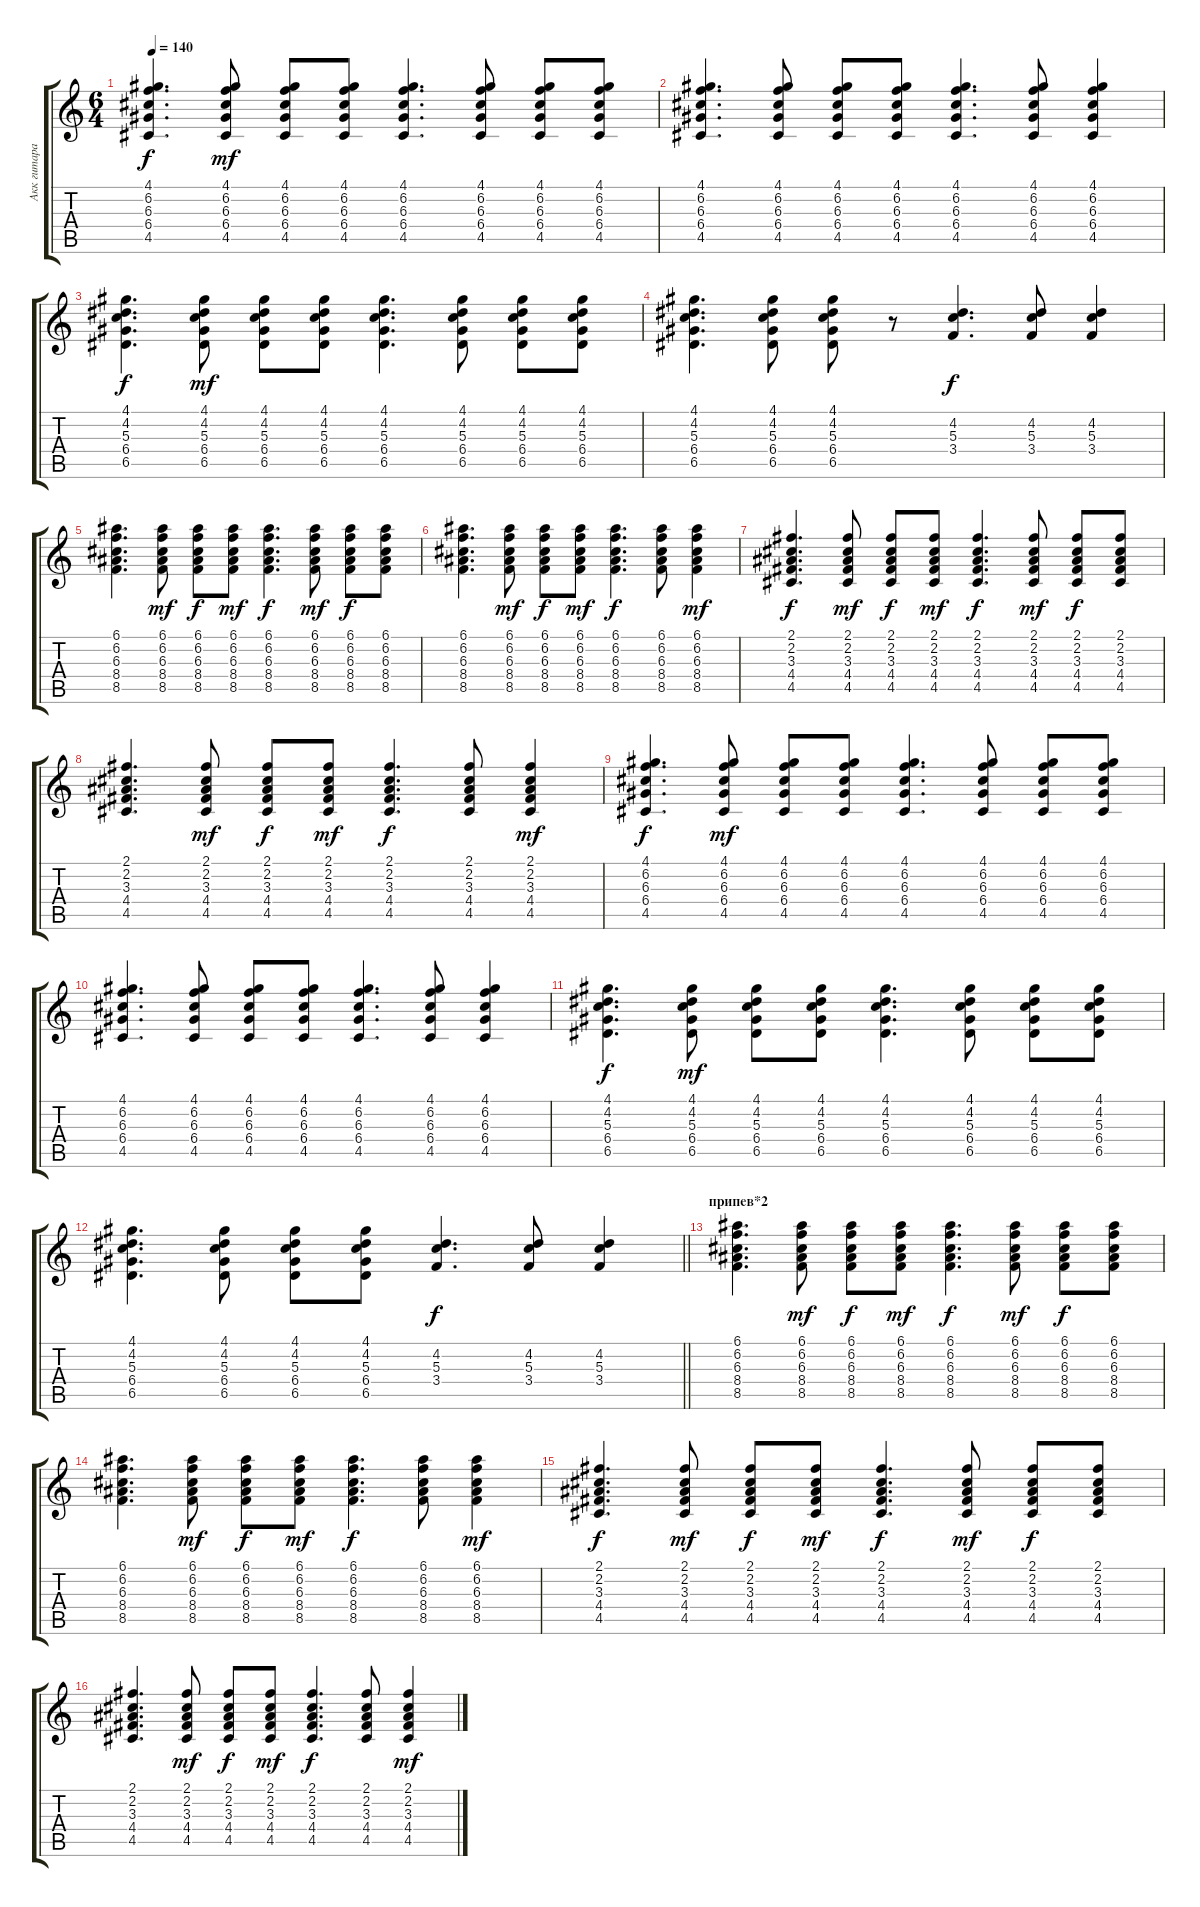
\track ("Акк гитара" "Акк гитара") {instrument acousticguitarsteel}
\staff {score tabs}
\tuning (E4 B3 G3 D3 A2 E2) {hide}
\ts (6 4)
\tempo 140
\clef g2
\ks c
(4.1 6.2 6.3 6.4 4.5).4{d dy f} (4.1 6.2 6.3 6.4 4.5).8{dy mf} (4.1 6.2 6.3 6.4 4.5).8 (4.1 6.2 6.3 6.4 4.5).8 (4.1 6.2 6.3 6.4 4.5).4{d} (4.1 6.2 6.3 6.4 4.5).8 (4.1 6.2 6.3 6.4 4.5).8 (4.1 6.2 6.3 6.4 4.5).8 |
(4.1 6.2 6.3 6.4 4.5).4{d} (4.1 6.2 6.3 6.4 4.5).8 (4.1 6.2 6.3 6.4 4.5).8 (4.1 6.2 6.3 6.4 4.5).8 (4.1 6.2 6.3 6.4 4.5).4{d} (4.1 6.2 6.3 6.4 4.5).8 (4.1 6.2 6.3 6.4 4.5).4 |
(4.1 4.2 5.3 6.4 6.5).4{d dy f} (4.1 4.2 5.3 6.4 6.5).8{dy mf} (4.1 4.2 5.3 6.4 6.5).8 (4.1 4.2 5.3 6.4 6.5).8 (4.1 4.2 5.3 6.4 6.5).4{d} (4.1 4.2 5.3 6.4 6.5).8 (4.1 4.2 5.3 6.4 6.5).8 (4.1 4.2 5.3 6.4 6.5).8 |
(4.1 4.2 5.3 6.4 6.5).4{d} (4.1 4.2 5.3 6.4 6.5).8 (4.1 4.2 5.3 6.4 6.5).8 r.8 (4.2 5.3 3.4).4{d dy f} (4.2 5.3 3.4).8 (4.2 5.3 3.4).4 |
(6.1 6.2 6.3 8.4 8.5).4{d} (6.1 6.2 6.3 8.4 8.5).8{dy mf} (6.1 6.2 6.3 8.4 8.5).8{dy f} (6.1 6.2 6.3 8.4 8.5).8{dy mf} (6.1 6.2 6.3 8.4 8.5).4{d dy f} (6.1 6.2 6.3 8.4 8.5).8{dy mf} (6.1 6.2 6.3 8.4 8.5).8{dy f} (6.1 6.2 6.3 8.4 8.5).8 |
(6.1 6.2 6.3 8.4 8.5).4{d} (6.1 6.2 6.3 8.4 8.5).8{dy mf} (6.1 6.2 6.3 8.4 8.5).8{dy f} (6.1 6.2 6.3 8.4 8.5).8{dy mf} (6.1 6.2 6.3 8.4 8.5).4{d dy f} (6.1 6.2 6.3 8.4 8.5).8 (6.1 6.2 6.3 8.4 8.5).4{dy mf} |
(2.1 2.2 3.3 4.4 4.5).4{d dy f} (2.1 2.2 3.3 4.4 4.5).8{dy mf} (2.1 2.2 3.3 4.4 4.5).8{dy f} (2.1 2.2 3.3 4.4 4.5).8{dy mf} (2.1 2.2 3.3 4.4 4.5).4{d dy f} (2.1 2.2 3.3 4.4 4.5).8{dy mf} (2.1 2.2 3.3 4.4 4.5).8{dy f} (2.1 2.2 3.3 4.4 4.5).8 |
(2.1 2.2 3.3 4.4 4.5).4{d} (2.1 2.2 3.3 4.4 4.5).8{dy mf} (2.1 2.2 3.3 4.4 4.5).8{dy f} (2.1 2.2 3.3 4.4 4.5).8{dy mf} (2.1 2.2 3.3 4.4 4.5).4{d dy f} (2.1 2.2 3.3 4.4 4.5).8 (2.1 2.2 3.3 4.4 4.5).4{dy mf} |
(4.1 6.2 6.3 6.4 4.5).4{d dy f} (4.1 6.2 6.3 6.4 4.5).8{dy mf} (4.1 6.2 6.3 6.4 4.5).8 (4.1 6.2 6.3 6.4 4.5).8 (4.1 6.2 6.3 6.4 4.5).4{d} (4.1 6.2 6.3 6.4 4.5).8 (4.1 6.2 6.3 6.4 4.5).8 (4.1 6.2 6.3 6.4 4.5).8 |
(4.1 6.2 6.3 6.4 4.5).4{d} (4.1 6.2 6.3 6.4 4.5).8 (4.1 6.2 6.3 6.4 4.5).8 (4.1 6.2 6.3 6.4 4.5).8 (4.1 6.2 6.3 6.4 4.5).4{d} (4.1 6.2 6.3 6.4 4.5).8 (4.1 6.2 6.3 6.4 4.5).4 |
(4.1 4.2 5.3 6.4 6.5).4{d dy f} (4.1 4.2 5.3 6.4 6.5).8{dy mf} (4.1 4.2 5.3 6.4 6.5).8 (4.1 4.2 5.3 6.4 6.5).8 (4.1 4.2 5.3 6.4 6.5).4{d} (4.1 4.2 5.3 6.4 6.5).8 (4.1 4.2 5.3 6.4 6.5).8 (4.1 4.2 5.3 6.4 6.5).8 |
\barLineRight lightlight
(4.1 4.2 5.3 6.4 6.5).4{d} (4.1 4.2 5.3 6.4 6.5).8 (4.1 4.2 5.3 6.4 6.5).8 (4.1 4.2 5.3 6.4 6.5).8 (4.2 5.3 3.4).4{d dy f} (4.2 5.3 3.4).8 (4.2 5.3 3.4).4 |
\section ("" "припев*2")
(6.1 6.2 6.3 8.4 8.5).4{d} (6.1 6.2 6.3 8.4 8.5).8{dy mf} (6.1 6.2 6.3 8.4 8.5).8{dy f} (6.1 6.2 6.3 8.4 8.5).8{dy mf} (6.1 6.2 6.3 8.4 8.5).4{d dy f} (6.1 6.2 6.3 8.4 8.5).8{dy mf} (6.1 6.2 6.3 8.4 8.5).8{dy f} (6.1 6.2 6.3 8.4 8.5).8 |
(6.1 6.2 6.3 8.4 8.5).4{d} (6.1 6.2 6.3 8.4 8.5).8{dy mf} (6.1 6.2 6.3 8.4 8.5).8{dy f} (6.1 6.2 6.3 8.4 8.5).8{dy mf} (6.1 6.2 6.3 8.4 8.5).4{d dy f} (6.1 6.2 6.3 8.4 8.5).8 (6.1 6.2 6.3 8.4 8.5).4{dy mf} |
(2.1 2.2 3.3 4.4 4.5).4{d dy f} (2.1 2.2 3.3 4.4 4.5).8{dy mf} (2.1 2.2 3.3 4.4 4.5).8{dy f} (2.1 2.2 3.3 4.4 4.5).8{dy mf} (2.1 2.2 3.3 4.4 4.5).4{d dy f} (2.1 2.2 3.3 4.4 4.5).8{dy mf} (2.1 2.2 3.3 4.4 4.5).8{dy f} (2.1 2.2 3.3 4.4 4.5).8 |
(2.1 2.2 3.3 4.4 4.5).4{d} (2.1 2.2 3.3 4.4 4.5).8{dy mf} (2.1 2.2 3.3 4.4 4.5).8{dy f} (2.1 2.2 3.3 4.4 4.5).8{dy mf} (2.1 2.2 3.3 4.4 4.5).4{d dy f} (2.1 2.2 3.3 4.4 4.5).8 (2.1 2.2 3.3 4.4 4.5).4{dy mf}
